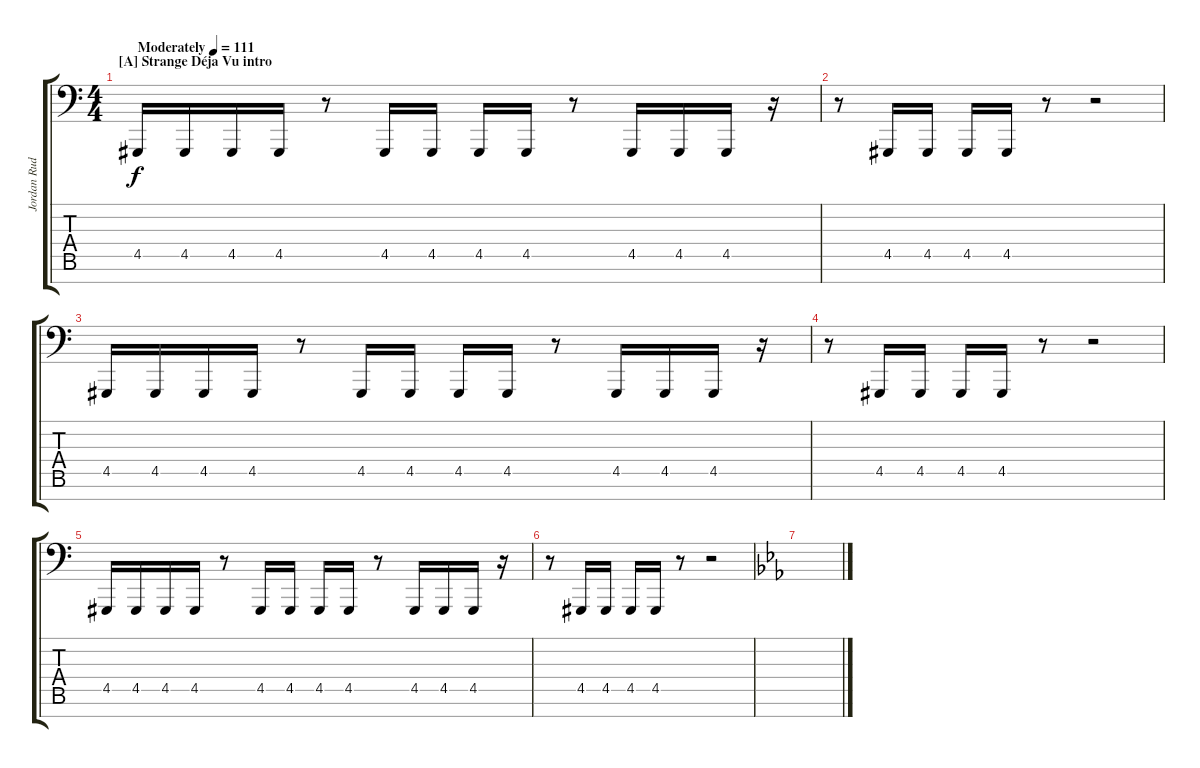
\track ("Jordan Rudess - Left Hand" "Jordan Rud") {instrument lead2sawtooth}
\staff {score tabs}
\tuning (C3 G2 D2 A1 E1 B0 F0) {hide}
\ts (4 4)
\section ("" "[A] Strange Déja Vu intro")
\tempo (111 "Moderately")
\clef f4
\ks c
4.5.16{dy f instrument lead2sawtooth} 4.5.16 4.5.16 4.5.16 r.8 4.5.16 4.5.16 4.5.16 4.5.16 r.8 4.5.16 4.5.16 4.5.16 r.16 |
r.8 4.5.16 4.5.16 4.5.16 4.5.16 r.8 r.2 |
4.5.16 4.5.16 4.5.16 4.5.16 r.8 4.5.16 4.5.16 4.5.16 4.5.16 r.8 4.5.16 4.5.16 4.5.16 r.16 |
r.8 4.5.16 4.5.16 4.5.16 4.5.16 r.8 r.2 |
4.5.16 4.5.16 4.5.16 4.5.16 r.8 4.5.16 4.5.16 4.5.16 4.5.16 r.8 4.5.16 4.5.16 4.5.16 r.16 |
r.8 4.5.16 4.5.16 4.5.16 4.5.16 r.8 r.2 |
\ks eb
